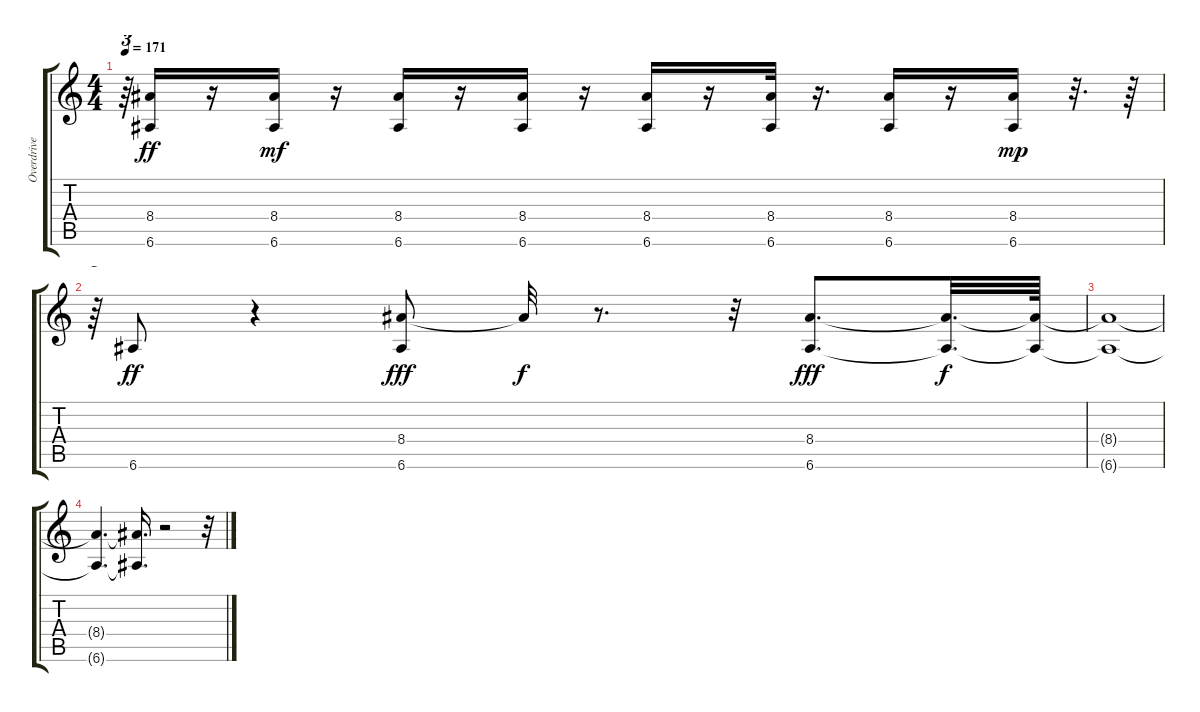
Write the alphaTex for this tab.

\track ("Overdrive" "Overdrive") {instrument overdrivenguitar}
\staff {score tabs}
\tuning (E4 B3 G3 D3 A2 E2) {hide}
\ts (4 4)
\tempo 171
\clef g2
\ks c
r.64{tu (3 2) dy mf} (8.4 6.6).16{dy ff} r.16 (8.4 6.6).16{dy mf} r.16 (8.4 6.6).16 r.16 (8.4 6.6).16 r.16 (8.4 6.6).16 r.16 (8.4 6.6).32 r.16{d} (8.4 6.6).16 r.16 (8.4 6.6).16{dy mp} r.32{d} r.64 |
r.64{tu (3 2)} 6.6.8{dy ff} r.4 (8.4 6.6).8{dy fff} 8.4{t}.32{dy f} r.8{d} r.32 (8.4 6.6).8{d dy fff} (8.4{t} 6.6{t}).32{d dy f} (8.4{t} 6.6{t}).64 |
(8.4{t} 6.6{t}).1 |
(8.4{t} 6.6{t}).4{d} (8.4{t} 6.6{t}).16{d} r.2 r.32
